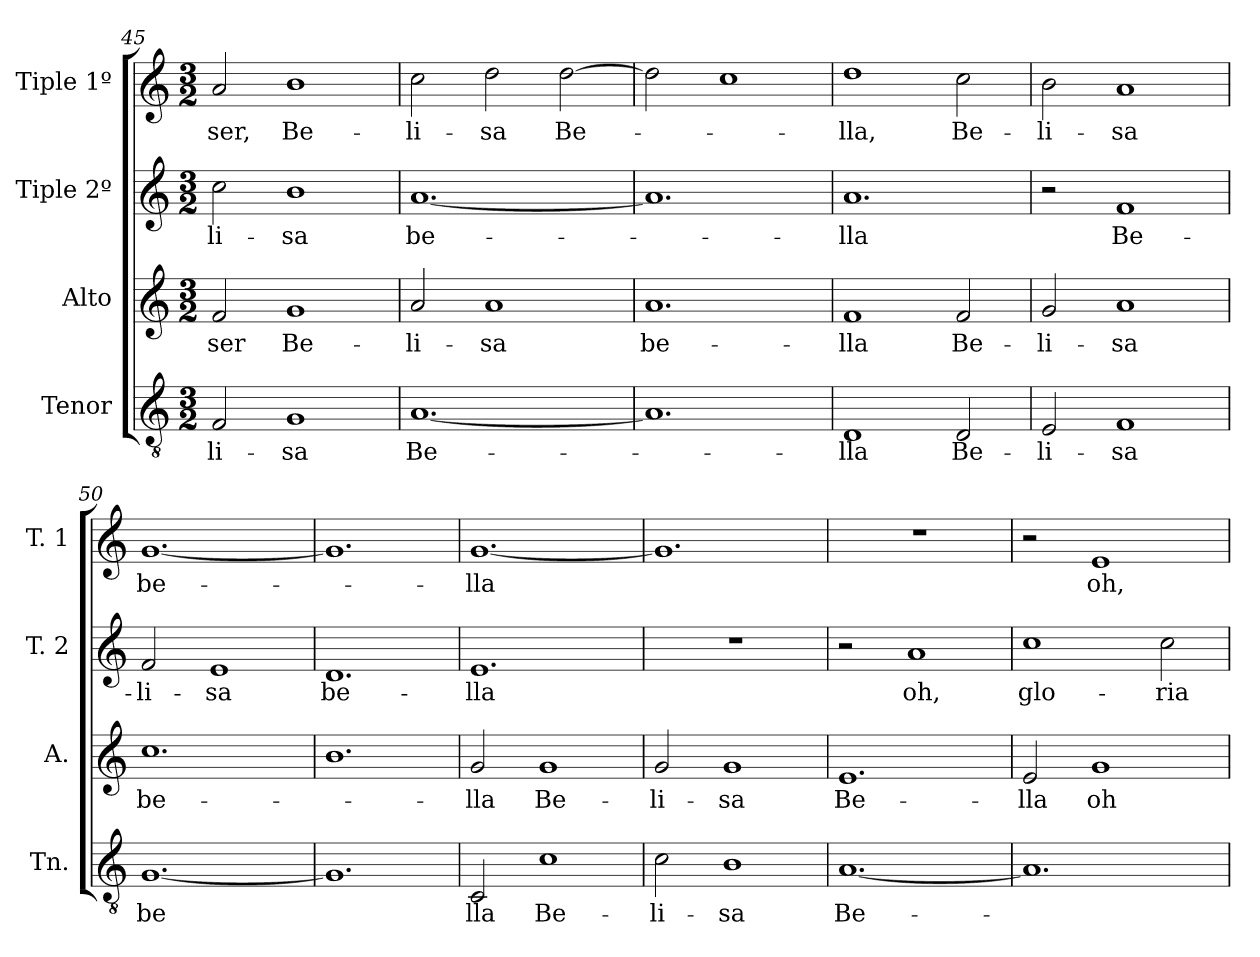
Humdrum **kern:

**kern	**text	**kern	**text	**kern	**text	**kern	**text
*part4	*part4	*part3	*part3	*part2	*part2	*part1	*part1
*staff4	*staff4	*staff3	*staff3	*staff2	*staff2	*staff1	*staff1
*I"Tenor	*	*I"Alto	*	*I"Tiple 2º	*	*I"Tiple 1º	*
*I'Tn.	*	*I'A.	*	*I'T. 2	*	*I'T. 1	*
*clefGv2	*	*clefG2	*	*clefG2	*	*clefG2	*
*M3/2	*	*M3/2	*	*M3/2	*	*M3/2	*
=45	=45	=45	=45	=45	=45	=45	=45
2F	-li-	2f	ser	2cc	-li-	2a	ser,
1G	-sa	1g	Be-	1b	-sa	1b	Be-
=46	=46	=46	=46	=46	=46	=46	=46
[1.A	Be-	2a	-li-	[1.a	be-	2cc	-li-
.	.	1a	-sa	.	.	2dd	-sa
.	.	.	.	.	.	[2dd	Be-
=47	=47	=47	=47	=47	=47	=47	=47
1.A]	.	1.a	be-	1.a]	.	2dd]	.
.	.	.	.	.	.	1cc	.
=48	=48	=48	=48	=48	=48	=48	=48
1D	-lla	1f	-lla	1.a	-lla	1dd	-lla,
2D	Be-	2f	Be-	.	.	2cc	Be-
=49	=49	=49	=49	=49	=49	=49	=49
2E	-li-	2g	-li-	2r	.	2b	-li-
1F	-sa	1a	-sa	1f	Be-	1a	-sa
=50	=50	=50	=50	=50	=50	=50	=50
[1.G	be	1.cc	be-	2f	-li-	[1.g	be-
.	.	.	.	1e	-sa	.	.
=51	=51	=51	=51	=51	=51	=51	=51
1.G]	.	1.b	.	1.d	be-	1.g]	.
=52	=52	=52	=52	=52	=52	=52	=52
2C	-lla	2g	-lla	1.e	-lla	[1.g	-lla
1c	Be-	1g	Be-	.	.	.	.
=53	=53	=53	=53	=53	=53	=53	=53
2c	-li-	2g	-li-	1.r	.	1.g]	.
1B	-sa	1g	-sa	.	.	.	.
=54	=54	=54	=54	=54	=54	=54	=54
[1.A	Be-	1.e	Be-	2r	.	1.r	.
.	.	.	.	1a	oh,	.	.
=55	=55	=55	=55	=55	=55	=55	=55
1.A]	.	2e	-lla	1cc	glo-	2r	.
.	.	1g	oh	.	.	1e	oh,
.	.	.	.	2cc	-ria	.	.
=	=	=	=	=	=	=	=
*-	*-	*-	*-	*-	*-	*-	*-
